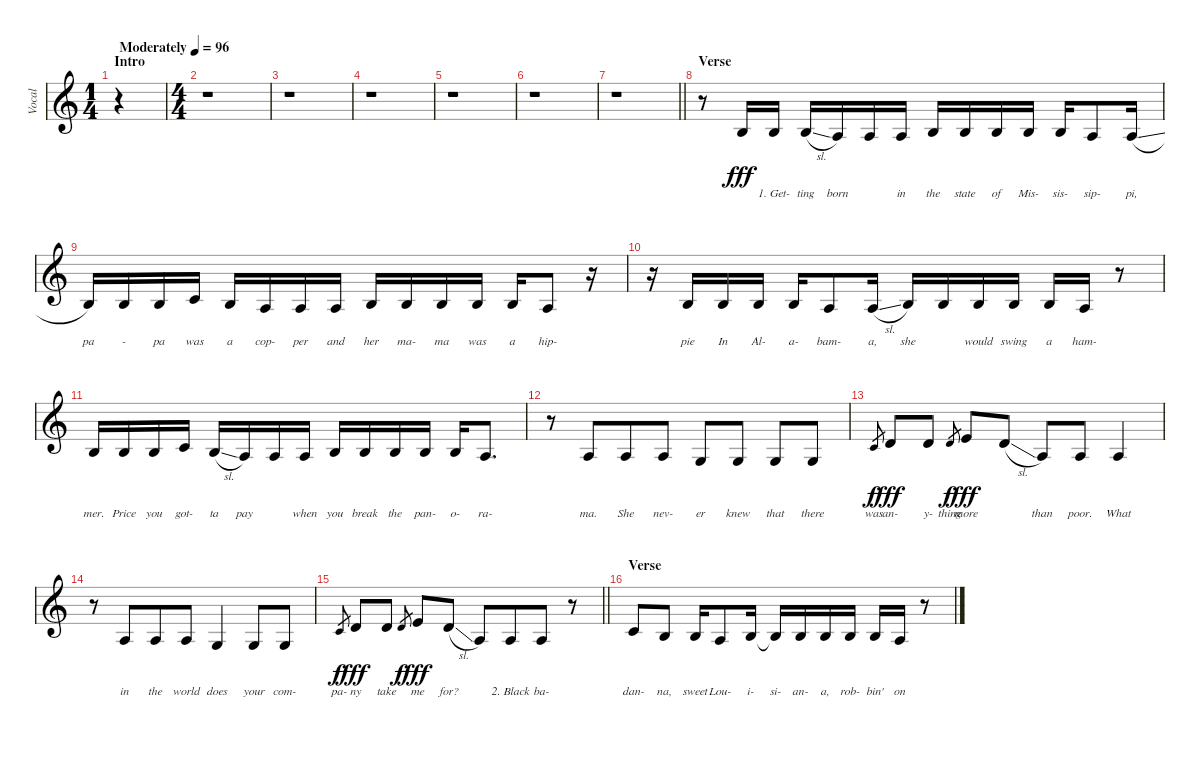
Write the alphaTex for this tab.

\track ("Vocal" "Vocal") {instrument lead6voice}
\staff {score}
\tuning (E4 B3 G3 D3 A2 E2 B1) {hide}
\ts (1 4)
\section ("" "Intro")
\tempo (96 "Moderately")
\clef g2
\ks aminor
r.4{dy fff instrument lead6voice} |
\ts (4 4)
r.1 |
r.1 |
r.1 |
r.1 |
r.1 |
\barLineRight lightlight
r.1 |
\section ("" "Verse")
r.8 9.4.16{lyrics (0 "") lyrics (1 "") lyrics (2 "") lyrics (3 "") lyrics (4 "")} 9.4.16{lyrics (0 "1. Get-") lyrics (1 "") lyrics (2 "") lyrics (3 "") lyrics (4 "")} 9.4{sl}.16{lyrics (0 "ting") lyrics (1 "") lyrics (2 "") lyrics (3 "") lyrics (4 "")} 7.4.16{lyrics (0 "born") lyrics (1 "") lyrics (2 "") lyrics (3 "") lyrics (4 "")} 7.4.16{lyrics (0 " ") lyrics (1 "") lyrics (2 "") lyrics (3 "") lyrics (4 "")} 7.4.16{lyrics (0 "in") lyrics (1 "") lyrics (2 "") lyrics (3 "") lyrics (4 "")} 9.4.16{lyrics (0 "the") lyrics (1 "") lyrics (2 "") lyrics (3 "") lyrics (4 "")} 9.4.16{lyrics (0 "state") lyrics (1 "") lyrics (2 "") lyrics (3 "") lyrics (4 "")} 9.4.16{lyrics (0 "of") lyrics (1 "") lyrics (2 "") lyrics (3 "") lyrics (4 "")} 9.4.16{lyrics (0 "Mis-") lyrics (1 "") lyrics (2 "") lyrics (3 "") lyrics (4 "")} 9.4.16{lyrics (0 "sis-") lyrics (1 "") lyrics (2 "") lyrics (3 "") lyrics (4 "")} 7.4.8{lyrics (0 "sip-") lyrics (1 "") lyrics (2 "") lyrics (3 "") lyrics (4 "")} 7.4{sl}.16{lyrics (0 "pi,") lyrics (1 "") lyrics (2 "") lyrics (3 "") lyrics (4 "")} |
9.4.16{lyrics (0 "pa") lyrics (1 "") lyrics (2 "") lyrics (3 "") lyrics (4 "")} 9.4.16{lyrics (0 "-") lyrics (1 "") lyrics (2 "") lyrics (3 "") lyrics (4 "")} 9.4.16{lyrics (0 "pa") lyrics (1 "") lyrics (2 "") lyrics (3 "") lyrics (4 "")} 10.4.16{lyrics (0 "was") lyrics (1 "") lyrics (2 "") lyrics (3 "") lyrics (4 "")} 9.4.16{lyrics (0 "a") lyrics (1 "") lyrics (2 "") lyrics (3 "") lyrics (4 "")} 7.4.16{lyrics (0 "cop-") lyrics (1 "") lyrics (2 "") lyrics (3 "") lyrics (4 "")} 7.4.16{lyrics (0 "per") lyrics (1 "") lyrics (2 "") lyrics (3 "") lyrics (4 "")} 7.4.16{lyrics (0 "and") lyrics (1 "") lyrics (2 "") lyrics (3 "") lyrics (4 "")} 9.4.16{lyrics (0 "her") lyrics (1 "") lyrics (2 "") lyrics (3 "") lyrics (4 "")} 9.4.16{lyrics (0 "ma-") lyrics (1 "") lyrics (2 "") lyrics (3 "") lyrics (4 "")} 9.4.16{lyrics (0 "ma") lyrics (1 "") lyrics (2 "") lyrics (3 "") lyrics (4 "")} 9.4.16{lyrics (0 "was") lyrics (1 "") lyrics (2 "") lyrics (3 "") lyrics (4 "")} 9.4.16{lyrics (0 "a") lyrics (1 "") lyrics (2 "") lyrics (3 "") lyrics (4 "")} 7.4.8{lyrics (0 "hip-") lyrics (1 "") lyrics (2 "") lyrics (3 "") lyrics (4 "")} r.16 |
r.16 9.4.16{lyrics (0 "pie") lyrics (1 "") lyrics (2 "") lyrics (3 "") lyrics (4 "")} 9.4.16{lyrics (0 "In") lyrics (1 "") lyrics (2 "") lyrics (3 "") lyrics (4 "")} 9.4.16{lyrics (0 "Al-") lyrics (1 "") lyrics (2 "") lyrics (3 "") lyrics (4 "")} 9.4.16{lyrics (0 "a-") lyrics (1 "") lyrics (2 "") lyrics (3 "") lyrics (4 "")} 7.4.8{lyrics (0 "bam-") lyrics (1 "") lyrics (2 "") lyrics (3 "") lyrics (4 "")} 7.4{sl}.16{lyrics (0 "a,") lyrics (1 "") lyrics (2 "") lyrics (3 "") lyrics (4 "")} 9.4.16{lyrics (0 "she") lyrics (1 "") lyrics (2 "") lyrics (3 "") lyrics (4 "")} 9.4.16{lyrics (0 " ") lyrics (1 "") lyrics (2 "") lyrics (3 "") lyrics (4 "")} 9.4.16{lyrics (0 "would") lyrics (1 "") lyrics (2 "") lyrics (3 "") lyrics (4 "")} 9.4.16{lyrics (0 "swing") lyrics (1 "") lyrics (2 "") lyrics (3 "") lyrics (4 "")} 9.4.16{lyrics (0 "a") lyrics (1 "") lyrics (2 "") lyrics (3 "") lyrics (4 "")} 7.4.16{lyrics (0 "ham-") lyrics (1 "") lyrics (2 "") lyrics (3 "") lyrics (4 "")} r.8 |
9.4.16{lyrics (0 "mer.") lyrics (1 "") lyrics (2 "") lyrics (3 "") lyrics (4 "")} 9.4.16{lyrics (0 "Price") lyrics (1 "") lyrics (2 "") lyrics (3 "") lyrics (4 "")} 9.4.16{lyrics (0 "you") lyrics (1 "") lyrics (2 "") lyrics (3 "") lyrics (4 "")} 10.4.16{lyrics (0 "got-") lyrics (1 "") lyrics (2 "") lyrics (3 "") lyrics (4 "")} 9.4{sl}.16{lyrics (0 "ta") lyrics (1 "") lyrics (2 "") lyrics (3 "") lyrics (4 "")} 7.4.16{lyrics (0 "pay") lyrics (1 "") lyrics (2 "") lyrics (3 "") lyrics (4 "")} 7.4.16{lyrics (0 " ") lyrics (1 "") lyrics (2 "") lyrics (3 "") lyrics (4 "")} 7.4.16{lyrics (0 "when") lyrics (1 "") lyrics (2 "") lyrics (3 "") lyrics (4 "")} 9.4.16{lyrics (0 "you") lyrics (1 "") lyrics (2 "") lyrics (3 "") lyrics (4 "")} 9.4.16{lyrics (0 "break") lyrics (1 "") lyrics (2 "") lyrics (3 "") lyrics (4 "")} 9.4.16{lyrics (0 "the") lyrics (1 "") lyrics (2 "") lyrics (3 "") lyrics (4 "")} 9.4.16{lyrics (0 "pan-") lyrics (1 "") lyrics (2 "") lyrics (3 "") lyrics (4 "")} 9.4.16{lyrics (0 "o-") lyrics (1 "") lyrics (2 "") lyrics (3 "") lyrics (4 "")} 7.4.8{d lyrics (0 "ra-") lyrics (1 "") lyrics (2 "") lyrics (3 "") lyrics (4 "")} |
r.8 7.4.8{lyrics (0 "ma.") lyrics (1 "") lyrics (2 "") lyrics (3 "") lyrics (4 "") beam merge} 7.4.8{lyrics (0 "She") lyrics (1 "") lyrics (2 "") lyrics (3 "") lyrics (4 "")} 7.4.8{lyrics (0 "nev-") lyrics (1 "") lyrics (2 "") lyrics (3 "") lyrics (4 "")} 5.4.8{lyrics (0 "er") lyrics (1 "") lyrics (2 "") lyrics (3 "") lyrics (4 "")} 5.4.8{lyrics (0 "knew") lyrics (1 "") lyrics (2 "") lyrics (3 "") lyrics (4 "")} 5.4.8{lyrics (0 "that") lyrics (1 "") lyrics (2 "") lyrics (3 "") lyrics (4 "")} 5.4.8{lyrics (0 "there") lyrics (1 "") lyrics (2 "") lyrics (3 "") lyrics (4 "")} |
5.3.8{lyrics (0 "was") lyrics (1 "") lyrics (2 "") lyrics (3 "") lyrics (4 "") gr dy f} 7.3.8{lyrics (0 "an-") lyrics (1 "") lyrics (2 "") lyrics (3 "") lyrics (4 "") dy fff} 7.3.8{lyrics (0 "y-") lyrics (1 "") lyrics (2 "") lyrics (3 "") lyrics (4 "")} 7.3.8{lyrics (0 "thing") lyrics (1 "") lyrics (2 "") lyrics (3 "") lyrics (4 "") gr dy f} 9.3.8{lyrics (0 "more") lyrics (1 "") lyrics (2 "") lyrics (3 "") lyrics (4 "") dy fff} 7.3{sl}.8{lyrics (0 " ") lyrics (1 "") lyrics (2 "") lyrics (3 "") lyrics (4 "")} 2.3.8{lyrics (0 "than") lyrics (1 "") lyrics (2 "") lyrics (3 "") lyrics (4 "")} 2.3.8{lyrics (0 "poor.") lyrics (1 "") lyrics (2 "") lyrics (3 "") lyrics (4 "")} 2.3.4{lyrics (0 "What") lyrics (1 "") lyrics (2 "") lyrics (3 "") lyrics (4 "")} |
r.8 7.4.8{lyrics (0 "in") lyrics (1 "") lyrics (2 "") lyrics (3 "") lyrics (4 "") beam merge} 7.4.8{lyrics (0 "the") lyrics (1 "") lyrics (2 "") lyrics (3 "") lyrics (4 "")} 7.4.8{lyrics (0 "world") lyrics (1 "") lyrics (2 "") lyrics (3 "") lyrics (4 "")} 5.4.4{lyrics (0 "does") lyrics (1 "") lyrics (2 "") lyrics (3 "") lyrics (4 "")} 5.4.8{lyrics (0 "your") lyrics (1 "") lyrics (2 "") lyrics (3 "") lyrics (4 "")} 5.4.8{lyrics (0 "com-") lyrics (1 "") lyrics (2 "") lyrics (3 "") lyrics (4 "")} |
\barLineRight lightlight
5.3.8{lyrics (0 "pa-") lyrics (1 "") lyrics (2 "") lyrics (3 "") lyrics (4 "") gr dy f} 7.3.8{lyrics (0 "ny") lyrics (1 "") lyrics (2 "") lyrics (3 "") lyrics (4 "") dy fff} 7.3.8{lyrics (0 "take") lyrics (1 "") lyrics (2 "") lyrics (3 "") lyrics (4 "")} 7.3.8{lyrics (0 " ") lyrics (1 "") lyrics (2 "") lyrics (3 "") lyrics (4 "") gr dy f} 9.3.8{lyrics (0 "me") lyrics (1 "") lyrics (2 "") lyrics (3 "") lyrics (4 "") dy fff} 7.3{sl}.8{lyrics (0 "for?") lyrics (1 "") lyrics (2 "") lyrics (3 "") lyrics (4 "")} 2.3.8{lyrics (0 "") lyrics (1 "") lyrics (2 "") lyrics (3 "") lyrics (4 "")} 2.3.8{lyrics (0 "2. Black") lyrics (1 "") lyrics (2 "") lyrics (3 "") lyrics (4 "") beam merge} 2.3.8{lyrics (0 "ba-") lyrics (1 "") lyrics (2 "") lyrics (3 "") lyrics (4 "")} r.8 |
\section ("" "Verse")
10.4.8{lyrics (0 "dan-") lyrics (1 "") lyrics (2 "") lyrics (3 "") lyrics (4 "")} 9.4.8{lyrics (0 "na,") lyrics (1 "") lyrics (2 "") lyrics (3 "") lyrics (4 "")} 9.4.16{lyrics (0 "sweet") lyrics (1 "") lyrics (2 "") lyrics (3 "") lyrics (4 "")} 7.4.8{lyrics (0 "Lou-") lyrics (1 "") lyrics (2 "") lyrics (3 "") lyrics (4 "")} 9.4.16{lyrics (0 "i-") lyrics (1 "") lyrics (2 "") lyrics (3 "") lyrics (4 "")} 9.4{t}.16{lyrics (0 "si-") lyrics (1 "") lyrics (2 "") lyrics (3 "") lyrics (4 "")} 9.4.16{lyrics (0 "an-") lyrics (1 "") lyrics (2 "") lyrics (3 "") lyrics (4 "")} 9.4.16{lyrics (0 "a,") lyrics (1 "") lyrics (2 "") lyrics (3 "") lyrics (4 "")} 9.4.16{lyrics (0 "rob-") lyrics (1 "") lyrics (2 "") lyrics (3 "") lyrics (4 "")} 9.4.16{lyrics (0 "bin'") lyrics (1 "") lyrics (2 "") lyrics (3 "") lyrics (4 "")} 7.4.16{lyrics (0 "on") lyrics (1 "") lyrics (2 "") lyrics (3 "") lyrics (4 "")} r.8
